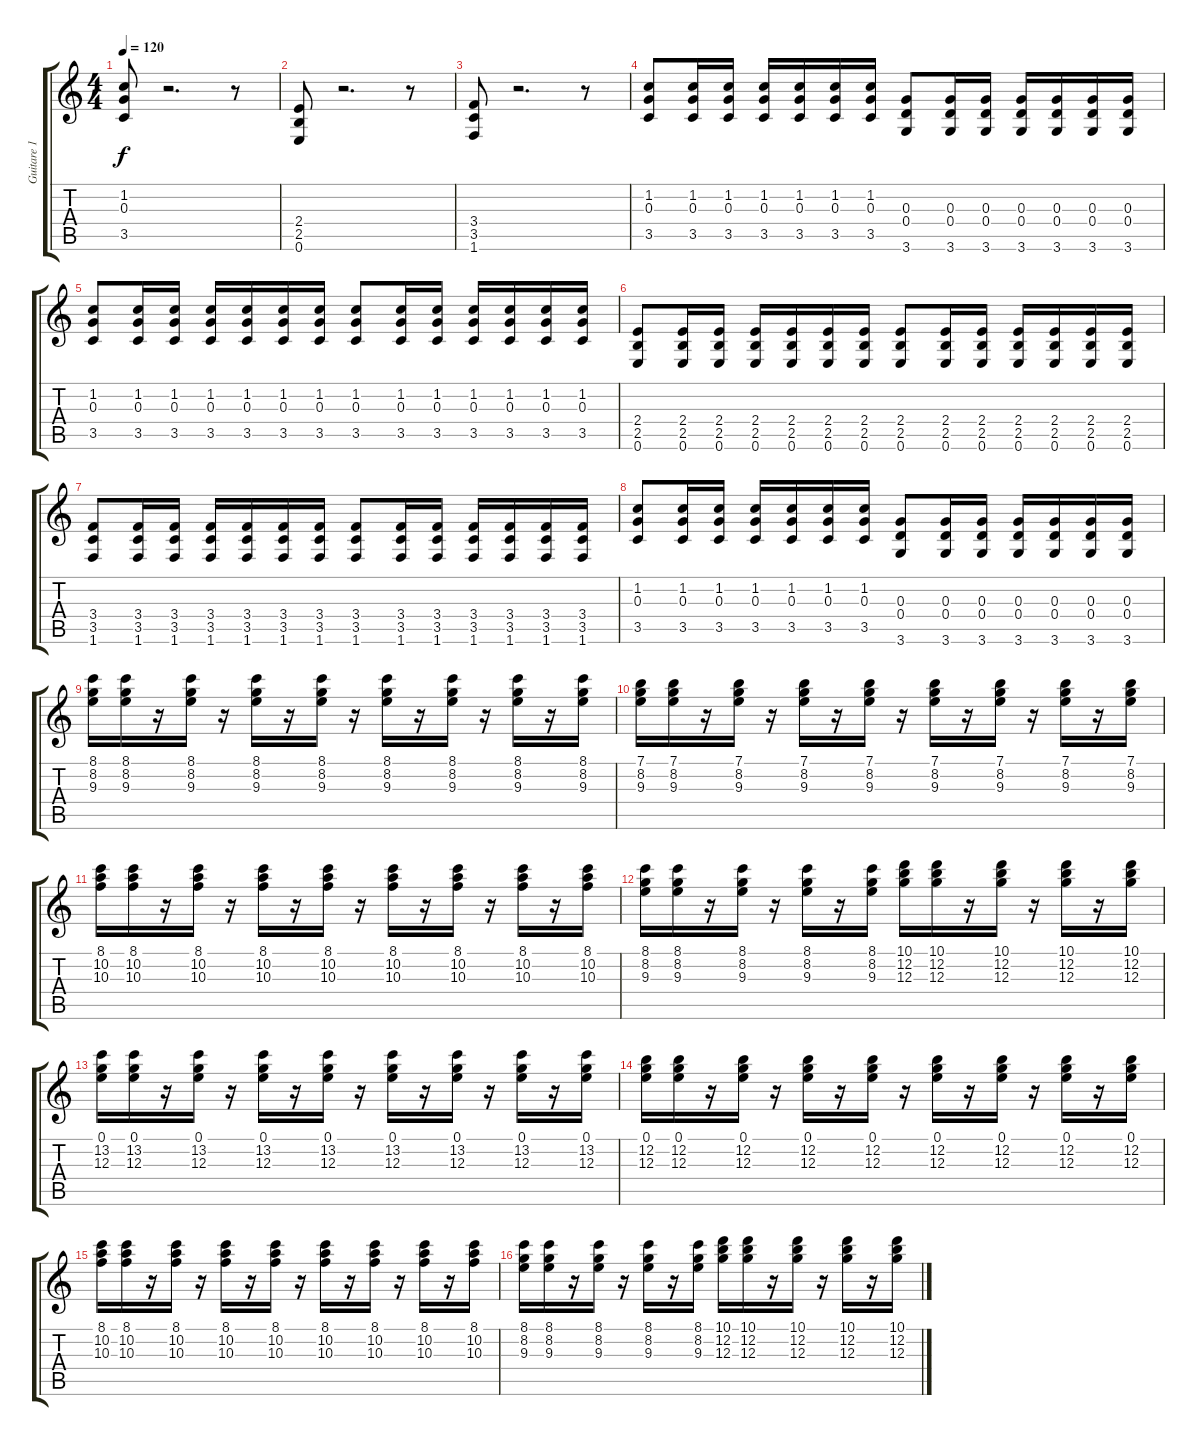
\track ("Guitare 1" "Guitare 1") {instrument overdrivenguitar}
\staff {score tabs}
\tuning (E4 B3 G3 D3 A2 E2) {hide}
\ts (4 4)
\tempo 120
\clef g2
\ks c
(1.2 0.3 3.5).8{dy f instrument overdrivenguitar} r.2{d} r.8 |
(2.4 2.5 0.6).8 r.2{d} r.8 |
(3.4 3.5 1.6).8 r.2{d} r.8 |
(1.2 0.3 3.5).8 (1.2 0.3 3.5).16 (1.2 0.3 3.5).16 (1.2 0.3 3.5).16 (1.2 0.3 3.5).16 (1.2 0.3 3.5).16 (1.2 0.3 3.5).16 (0.3 0.4 3.6).8 (0.3 0.4 3.6).16 (0.3 0.4 3.6).16 (0.3 0.4 3.6).16 (0.3 0.4 3.6).16 (0.3 0.4 3.6).16 (0.3 0.4 3.6).16 |
(1.2 0.3 3.5).8 (1.2 0.3 3.5).16 (1.2 0.3 3.5).16 (1.2 0.3 3.5).16 (1.2 0.3 3.5).16 (1.2 0.3 3.5).16 (1.2 0.3 3.5).16 (1.2 0.3 3.5).8 (1.2 0.3 3.5).16 (1.2 0.3 3.5).16 (1.2 0.3 3.5).16 (1.2 0.3 3.5).16 (1.2 0.3 3.5).16 (1.2 0.3 3.5).16 |
(2.4 2.5 0.6).8 (2.4 2.5 0.6).16 (2.4 2.5 0.6).16 (2.4 2.5 0.6).16 (2.4 2.5 0.6).16 (2.4 2.5 0.6).16 (2.4 2.5 0.6).16 (2.4 2.5 0.6).8 (2.4 2.5 0.6).16 (2.4 2.5 0.6).16 (2.4 2.5 0.6).16 (2.4 2.5 0.6).16 (2.4 2.5 0.6).16 (2.4 2.5 0.6).16 |
(3.4 3.5 1.6).8 (3.4 3.5 1.6).16 (3.4 3.5 1.6).16 (3.4 3.5 1.6).16 (3.4 3.5 1.6).16 (3.4 3.5 1.6).16 (3.4 3.5 1.6).16 (3.4 3.5 1.6).8 (3.4 3.5 1.6).16 (3.4 3.5 1.6).16 (3.4 3.5 1.6).16 (3.4 3.5 1.6).16 (3.4 3.5 1.6).16 (3.4 3.5 1.6).16 |
(1.2 0.3 3.5).8 (1.2 0.3 3.5).16 (1.2 0.3 3.5).16 (1.2 0.3 3.5).16 (1.2 0.3 3.5).16 (1.2 0.3 3.5).16 (1.2 0.3 3.5).16 (0.3 0.4 3.6).8 (0.3 0.4 3.6).16 (0.3 0.4 3.6).16 (0.3 0.4 3.6).16 (0.3 0.4 3.6).16 (0.3 0.4 3.6).16 (0.3 0.4 3.6).16 |
(8.1 8.2 9.3).16 (8.1 8.2 9.3).16 r.16 (8.1 8.2 9.3).16 r.16 (8.1 8.2 9.3).16 r.16 (8.1 8.2 9.3).16 r.16 (8.1 8.2 9.3).16 r.16 (8.1 8.2 9.3).16 r.16 (8.1 8.2 9.3).16 r.16 (8.1 8.2 9.3).16 |
(7.1 8.2 9.3).16 (7.1 8.2 9.3).16 r.16 (7.1 8.2 9.3).16 r.16 (7.1 8.2 9.3).16 r.16 (7.1 8.2 9.3).16 r.16 (7.1 8.2 9.3).16 r.16 (7.1 8.2 9.3).16 r.16 (7.1 8.2 9.3).16 r.16 (7.1 8.2 9.3).16 |
(8.1 10.2 10.3).16 (8.1 10.2 10.3).16 r.16 (8.1 10.2 10.3).16 r.16 (8.1 10.2 10.3).16 r.16 (8.1 10.2 10.3).16 r.16 (8.1 10.2 10.3).16 r.16 (8.1 10.2 10.3).16 r.16 (8.1 10.2 10.3).16 r.16 (8.1 10.2 10.3).16 |
(8.1 8.2 9.3).16 (8.1 8.2 9.3).16 r.16 (8.1 8.2 9.3).16 r.16 (8.1 8.2 9.3).16 r.16 (8.1 8.2 9.3).16 (10.1 12.2 12.3).16 (10.1 12.2 12.3).16 r.16 (10.1 12.2 12.3).16 r.16 (10.1 12.2 12.3).16 r.16 (10.1 12.2 12.3).16 |
(0.1 13.2 12.3).16 (0.1 13.2 12.3).16 r.16 (0.1 13.2 12.3).16 r.16 (0.1 13.2 12.3).16 r.16 (0.1 13.2 12.3).16 r.16 (0.1 13.2 12.3).16 r.16 (0.1 13.2 12.3).16 r.16 (0.1 13.2 12.3).16 r.16 (0.1 13.2 12.3).16 |
(0.1 12.2 12.3).16 (0.1 12.2 12.3).16 r.16 (0.1 12.2 12.3).16 r.16 (0.1 12.2 12.3).16 r.16 (0.1 12.2 12.3).16 r.16 (0.1 12.2 12.3).16 r.16 (0.1 12.2 12.3).16 r.16 (0.1 12.2 12.3).16 r.16 (0.1 12.2 12.3).16 |
(8.1 10.2 10.3).16 (8.1 10.2 10.3).16 r.16 (8.1 10.2 10.3).16 r.16 (8.1 10.2 10.3).16 r.16 (8.1 10.2 10.3).16 r.16 (8.1 10.2 10.3).16 r.16 (8.1 10.2 10.3).16 r.16 (8.1 10.2 10.3).16 r.16 (8.1 10.2 10.3).16 |
(8.1 8.2 9.3).16 (8.1 8.2 9.3).16 r.16 (8.1 8.2 9.3).16 r.16 (8.1 8.2 9.3).16 r.16 (8.1 8.2 9.3).16 (10.1 12.2 12.3).16 (10.1 12.2 12.3).16 r.16 (10.1 12.2 12.3).16 r.16 (10.1 12.2 12.3).16 r.16 (10.1 12.2 12.3).16
